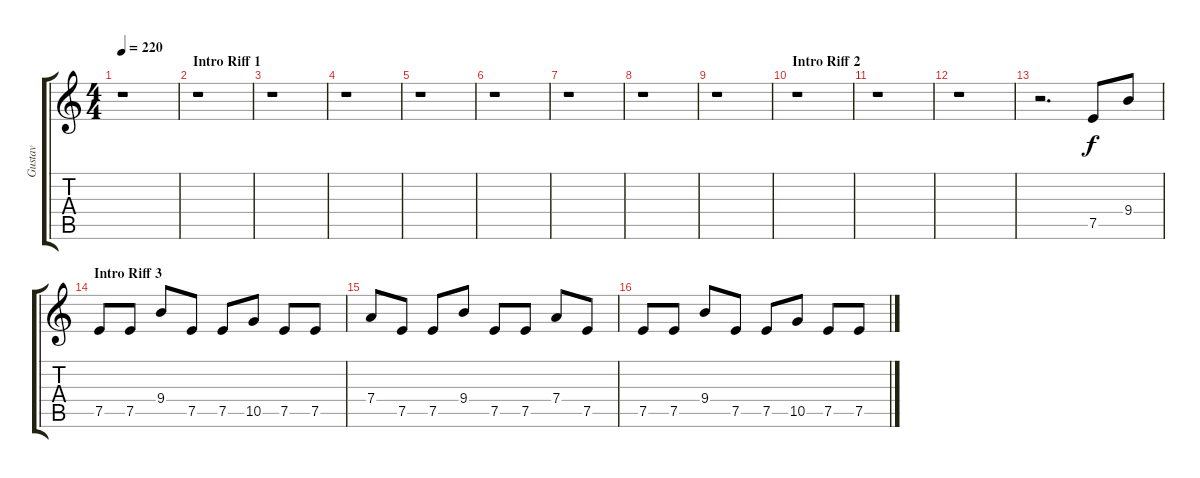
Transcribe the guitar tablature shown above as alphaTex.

\track ("Gustav" "Gustav") {instrument distortionguitar}
\staff {score tabs}
\tuning (E4 B3 G3 D3 A2 E2) {hide}
\ts (4 4)
\tempo 220
\clef g2
\ks c
r.1{dy f instrument distortionguitar} |
\section ("" "Intro Riff 1")
r.1 |
r.1 |
r.1 |
r.1 |
r.1 |
r.1 |
r.1 |
r.1 |
\section ("" "Intro Riff 2")
r.1 |
r.1 |
r.1 |
r.2{d} 7.5.8 9.4.8 |
\section ("" "Intro Riff 3")
7.5.8 7.5.8 9.4.8 7.5.8 7.5.8 10.5.8 7.5.8 7.5.8 |
7.4.8 7.5.8 7.5.8 9.4.8 7.5.8 7.5.8 7.4.8 7.5.8 |
7.5.8 7.5.8 9.4.8 7.5.8 7.5.8 10.5.8 7.5.8 7.5.8
